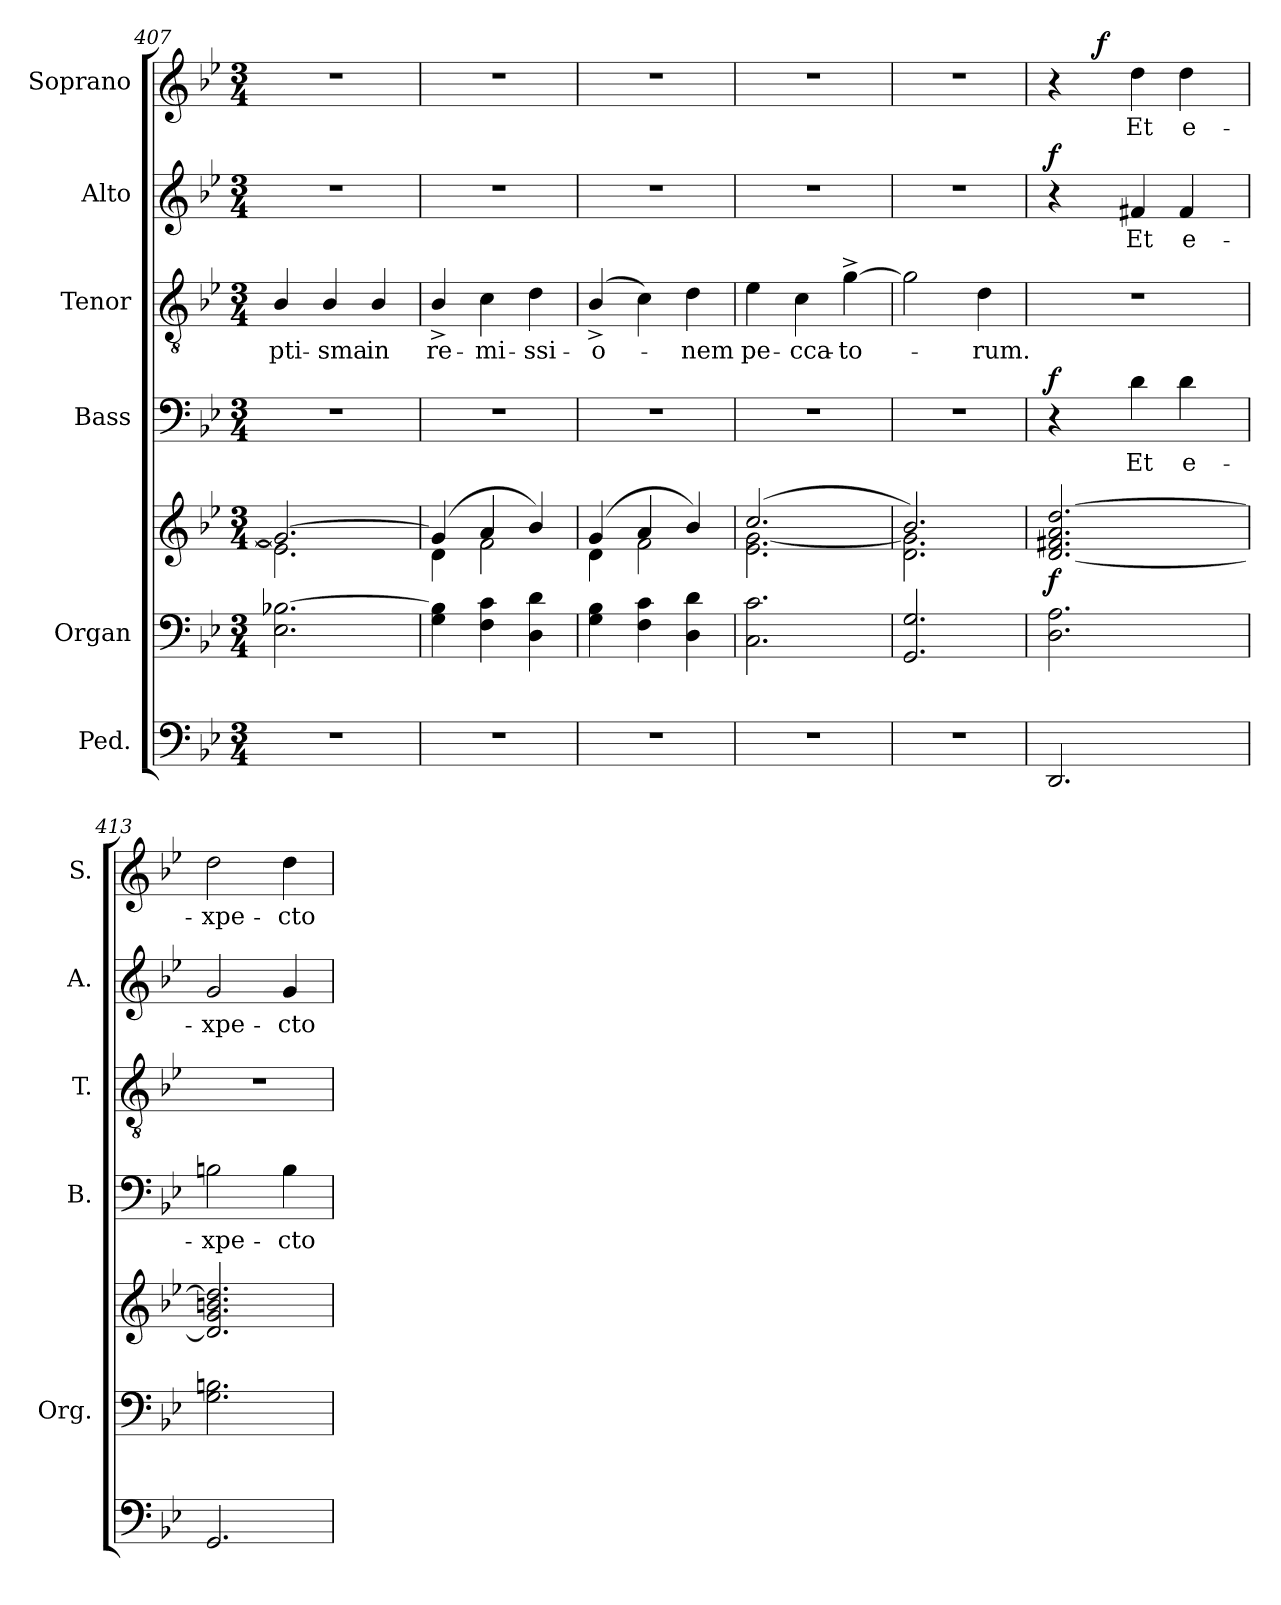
**kern	**kern	**kern	**dynam	**kern	**text	**dynam	**kern	**text	**kern	**text	**dynam	**kern	**text	**dynam
*part6	*part5	*part5	*part5	*part4	*part4	*part4	*part3	*part3	*part2	*part2	*part2	*part1	*part1	*part1
*staff7	*staff6	*staff5	*staff5/6	*staff4	*staff4	*staff4	*staff3	*staff3	*staff2	*staff2	*staff2	*staff1	*staff1	*staff1
*I"Ped.	*I"Organ	*	*	*I"Bass	*	*	*I"Tenor	*	*I"Alto	*	*	*I"Soprano	*	*
*	*I'Org.	*	*	*I'B.	*	*	*I'T.	*	*I'A.	*	*	*I'S.	*	*
*clefF4	*clefF4	*clefG2	*	*clefF4	*	*	*clefGv2	*	*clefG2	*	*	*clefG2	*	*
*	*	*	*	*	*	*	*ITrd7c12	*	*	*	*	*	*	*
*k[b-e-]	*k[b-e-]	*k[b-e-]	*	*k[b-e-]	*	*	*k[b-e-]	*	*k[b-e-]	*	*	*k[b-e-]	*	*
*B-:	*B-:	*B-:	*	*B-:	*	*	*B-:	*	*B-:	*	*	*B-:	*	*
*M3/4	*M3/4	*M3/4	*	*M3/4	*	*	*M3/4	*	*M3/4	*	*	*M3/4	*	*
=407	=407	=407	=407	=407	=407	=407	=407	=407	=407	=407	=407	=407	=407	=407
!LO:N:vis=1	!	!	!	!LO:N:vis=1	!	!	!	!	!	!	!	!	!	!
*	*	*^	*	*	*	*	*	*	*	*	*	*	*	*
!	!	!	!	!	!	!	!	!	!LO:LY:b:color=#000000	!LO:N:vis=1	!	!	!LO:N:vis=1	!	!
2.r	2.E-i\ [2.B-Xi	2.gi/_	2.e-i\]	.	2.r	.	.	4BB-i/	-pti-	2.r	.	.	2.r	.	.
!	!	!	!	!	!	!	!	!	!LO:LY:b:color=#000000	!	!	!	!	!	!
.	.	.	.	.	.	.	.	4BB-i/	-sma	.	.	.	.	.	.
!	!	!	!	!	!	!	!	!	!LO:LY:b:color=#000000	!	!	!	!	!	!
.	.	.	.	.	.	.	.	4BB-i/	in	.	.	.	.	.	.
=408	=408	=408	=408	=408	=408	=408	=408	=408	=408	=408	=408	=408	=408	=408	=408
!LO:N:vis=1	!	!	!	!	!LO:N:vis=1	!	!	!	!	!	!	!	!	!	!
!	!	!	!	!	!	!	!	!	!LO:LY:b:color=#000000	!LO:N:vis=1	!	!	!LO:N:vis=1	!	!
2.r	4Gi\ 4B-i]	(4gi/]	4di\	.	2.r	.	.	4BB-^i/	re-	2.r	.	.	2.r	.	.
!	!	!	!	!	!	!	!	!	!LO:LY:b:color=#000000	!	!	!	!	!	!
.	4Fi\ 4ci	4ai/	2fi\	.	.	.	.	4Ci\	-mi-	.	.	.	.	.	.
!	!	!	!	!	!	!	!	!	!LO:LY:b:color=#000000	!	!	!	!	!	!
.	4Di\ 4di	4b-i/)	.	.	.	.	.	4Di\	-ssi-	.	.	.	.	.	.
=409	=409	=409	=409	=409	=409	=409	=409	=409	=409	=409	=409	=409	=409	=409	=409
!LO:N:vis=1	!	!	!	!	!LO:N:vis=1	!	!	!	!	!	!	!	!	!	!
!	!	!	!	!	!	!	!	!	!LO:LY:b:color=#000000	!LO:N:vis=1	!	!	!LO:N:vis=1	!	!
2.r	4Gi\ 4B-i	(4gi/	4di\	.	2.r	.	.	(4BB-^i/	-o-	2.r	.	.	2.r	.	.
.	4Fi\ 4ci	4ai/	2fi\	.	.	.	.	4Ci\)	.	.	.	.	.	.	.
!	!	!	!	!	!	!	!	!	!LO:LY:b:color=#000000	!	!	!	!	!	!
.	4Di\ 4di	4b-i/)	.	.	.	.	.	4Di\	-nem	.	.	.	.	.	.
=410	=410	=410	=410	=410	=410	=410	=410	=410	=410	=410	=410	=410	=410	=410	=410
!LO:N:vis=1	!	!	!	!	!LO:N:vis=1	!	!	!	!	!	!	!	!	!	!
!	!	!	!	!	!	!	!	!	!LO:LY:b:color=#000000	!LO:N:vis=1	!	!	!LO:N:vis=1	!	!
2.r	2.Ci\ 2.ci	(2.cci/	2.e-i\ [2.gi	.	2.r	.	.	4E-i\	pe-	2.r	.	.	2.r	.	.
!	!	!	!	!	!	!	!	!	!LO:LY:b:color=#000000	!	!	!	!	!	!
.	.	.	.	.	.	.	.	4Ci\	-cca-	.	.	.	.	.	.
!	!	!	!	!	!	!	!	!	!LO:LY:b:color=#000000	!	!	!	!	!	!
.	.	.	.	.	.	.	.	[4G^i\	-to-	.	.	.	.	.	.
=411	=411	=411	=411	=411	=411	=411	=411	=411	=411	=411	=411	=411	=411	=411	=411
!LO:N:vis=1	!	!	!	!	!LO:N:vis=1	!	!	!	!	!LO:N:vis=1	!	!	!LO:N:vis=1	!	!
2.r	2.GGi/ 2.Gi	2.b-i/)	2.di\ 2.gi]	.	2.r	.	.	2Gi\]	.	2.r	.	.	2.r	.	.
!	!	!	!	!	!	!	!	!	!LO:LY:b:color=#000000	!	!	!	!	!	!
.	.	.	.	.	.	.	.	4Di\	-rum.	.	.	.	.	.	.
*	*	*v	*v	*	*	*	*	*	*	*	*	*	*	*	*
!!LO:PB:g=z
=412	=412	=412	=412	=412	=412	=412	=412	=412	=412	=412	=412	=412	=412	=412
!	!	!	!	!	!	!	!LO:N:vis=1	!	!	!	!	!	!	!
*	*	*	*	*	*	*	*	*	*	*	*	*^	*	*
2.DDi/	2.Di\ 2.Ai	[2.di/ 2.f#Xi 2.ai [2.ddi	f	4r	.	f	2.r	.	4r	.	f	4r	16ryy	.	.
.	.	.	.	.	.	.	.	.	.	.	.	.	32ryy	.	.
.	.	.	.	.	.	.	.	.	.	.	.	.	64ryy	.	.
.	.	.	.	.	.	.	.	.	.	.	.	.	256.ryy	.	.
.	.	.	.	.	.	.	.	.	.	.	.	.	2ryy	.	f
!	!	!	!	!	!LO:LY:b:color=#000000	!	!	!	!	!	!	!	!	!	!
!	!	!	!	!	!	!	!	!	!	!LO:LY:b:color=#000000	!	!	!	!	!
!	!	!	!	!	!	!	!	!	!	!	!	!	!	!LO:LY:b:color=#000000	!
.	.	.	.	4di\	Et	.	.	.	4f#Xi/	Et	.	4ddi\	.	Et	.
!	!	!	!	!	!LO:LY:b:color=#000000	!	!	!	!	!	!	!	!	!	!
!	!	!	!	!	!	!	!	!	!	!LO:LY:b:color=#000000	!	!	!	!	!
!	!	!	!	!	!	!	!	!	!	!	!	!	!	!LO:LY:b:color=#000000	!
.	.	.	.	4di\	e-	.	.	.	4f#i/	e-	.	4ddi\	.	e-	.
.	.	.	.	.	.	.	.	.	.	.	.	.	8ryy	.	.
.	.	.	.	.	.	.	.	.	.	.	.	.	128ryy	.	.
.	.	.	.	.	.	.	.	.	.	.	.	.	512ryy	.	.
*	*	*	*	*	*	*	*	*	*	*	*	*v	*v	*	*
=413	=413	=413	=413	=413	=413	=413	=413	=413	=413	=413	=413	=413	=413	=413
*	*	*	*	*	*	*	*	*	*	*	*	*^	*	*
!	!	!	!	!	!LO:LY:b:color=#000000	!	!LO:N:vis=1	!	!	!	!	!	!	!	!
*	*	*	*	*	*	*	*	*	*	*	*	*v	*v	*	*
*	*	*	*	*	*	*	*	*	*	*	*	*^	*	*
!	!	!	!	!	!	!	!	!	!	!LO:LY:b:color=#000000	!	!	!	!	!
*	*	*	*	*	*	*	*	*	*	*	*	*v	*v	*	*
*	*	*	*	*	*	*	*	*	*	*	*	*^	*	*
!	!	!	!	!	!	!	!	!	!	!	!	!	!	!LO:LY:b:color=#000000	!
*	*	*	*	*	*	*	*	*	*	*	*	*v	*v	*	*
2.GGi/	2.Gi\ 2.Bni	2.di/] 2.gi 2.bni 2.ddi]	.	2Bni\	-xpe-	.	2.r	.	2gi/	-xpe-	.	2ddi\	-xpe-	.
!	!	!	!	!	!LO:LY:b:color=#000000	!	!	!	!	!	!	!	!	!
!	!	!	!	!	!	!	!	!	!	!LO:LY:b:color=#000000	!	!	!	!
!	!	!	!	!	!	!	!	!	!	!	!	!	!LO:LY:b:color=#000000	!
.	.	.	.	4Bi\	-cto	.	.	.	4gi/	-cto	.	4ddi\	-cto	.
=	=	=	=	=	=	=	=	=	=	=	=	=	=	=
*-	*-	*-	*-	*-	*-	*-	*-	*-	*-	*-	*-	*-	*-	*-
